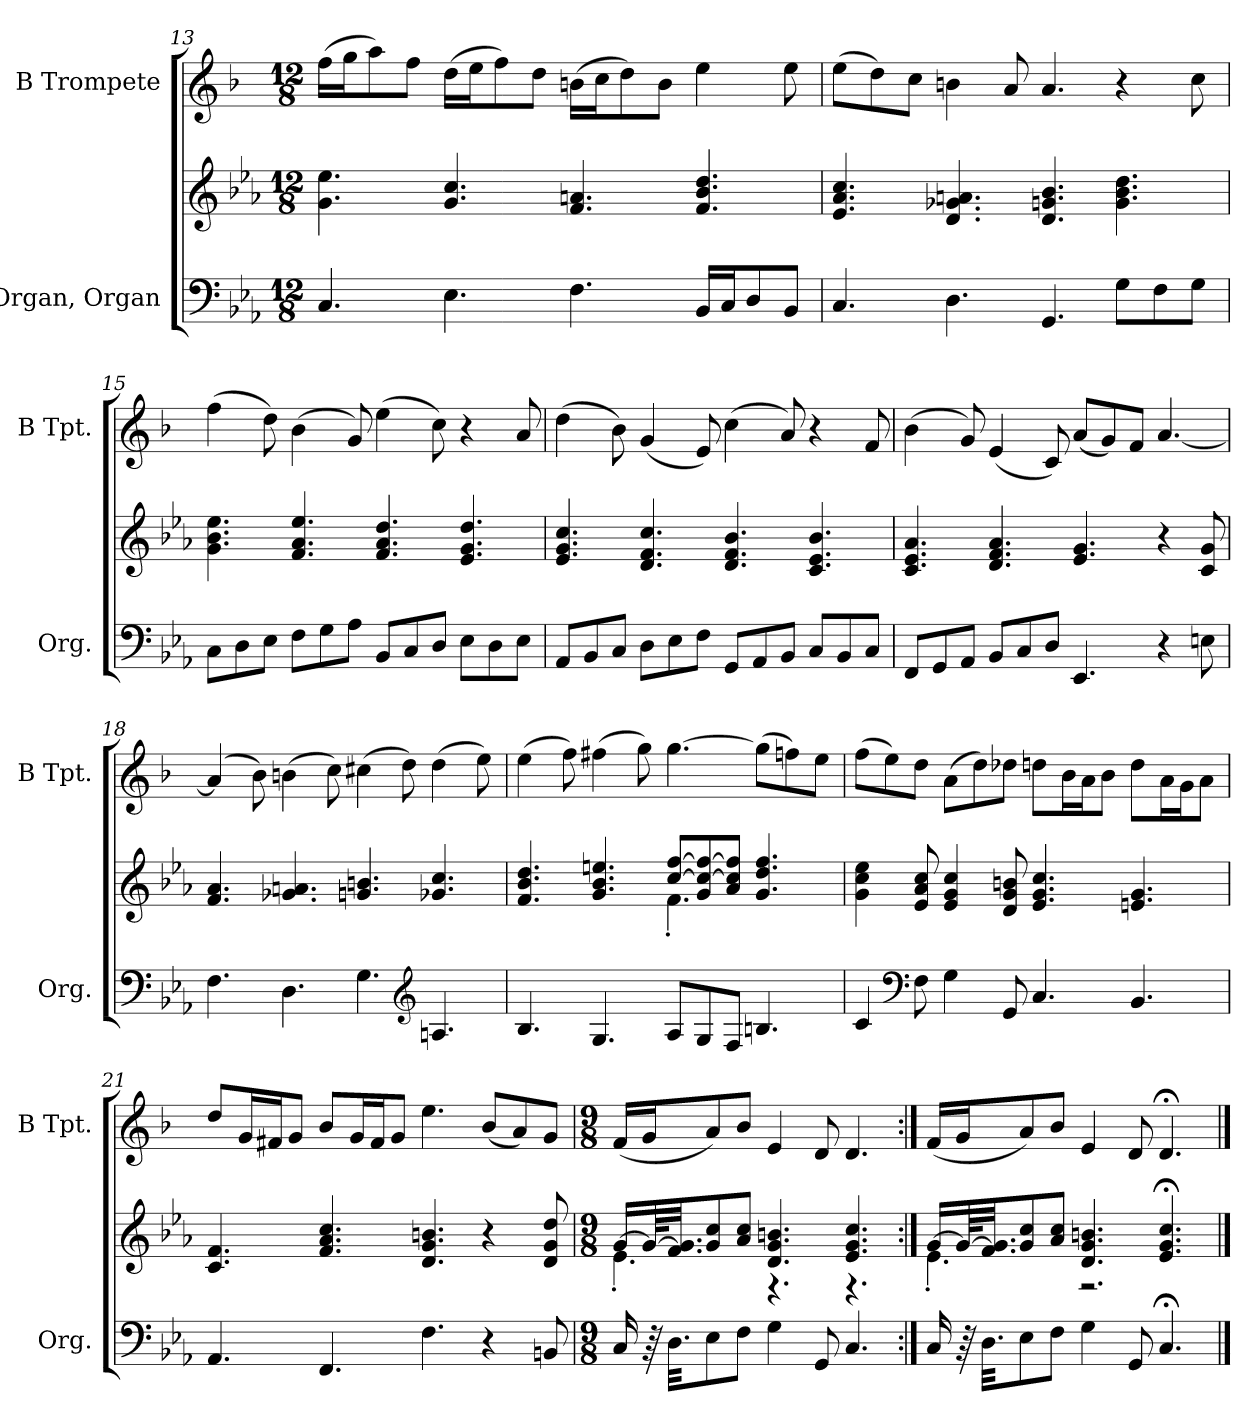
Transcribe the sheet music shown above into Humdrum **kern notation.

**kern	**kern	**kern
*part2	*part2	*part1
*staff3	*staff2	*staff1
*I"Organ, Organ	*	*I"B Trompete
*I'Org.	*	*I'B Tpt.
!!LO:PB:g=z
*clefF4	*clefG2	*clefG2
*	*	*ITrd1c2
*k[b-e-a-]	*k[b-e-a-]	*k[b-e-a-]
*M12/8	*M12/8	*M12/8
=13	=13	=13
4.C/	4.g\ 4.ee-\	(>16ee-\LL
.	.	16ff\J
.	.	8gg\)
.	.	8ee-\J
4.E-\	4.g/ 4.cc/	(>16cc\LL
.	.	16dd\J
.	.	8ee-\)
.	.	8cc\J
4.F\	4.f/ 4.an/	(>16an\LL
.	.	16b-\J
.	.	8cc\)
.	.	8a\J
16BB-/LL	4.f/ 4.b-/ 4.dd/	4dd\
16C/J	.	.
8D/	.	.
8BB-/J	.	8dd\
=14	=14	=14
4.C/	4.e-/ 4.a-/ 4.cc/	(>8dd\L
.	.	8cc\)
.	.	8b-\J
4.D\	4.d/ 4.g-X/ 4.an/	4an\
.	.	8g/
4.GG/	4.d/ 4.gn/ 4.b-/	4.g/
8G\L	4.g\ 4.b-\ 4.dd\	4r
8F\	.	.
8G\J	.	8b-\
=15	=15	=15
8C\L	4.g\ 4.b-\ 4.ee-\	(>4ee-\
8D\	.	.
8E-\J	.	8cc\)
8F\L	4.f/ 4.a-/ 4.ee-/	(>4a-\
8G\	.	.
8A-\J	.	8f/)
8BB-/L	4.f/ 4.a-/ 4.dd/	(>4dd\
8C/	.	.
8D/J	.	8b-\)
8E-\L	4.e-/ 4.g/ 4.dd/	4r
8D\	.	.
8E-\J	.	8g/
!!LO:LB:g=z
=16	=16	=16
8AA-/L	4.e-/ 4.g/ 4.cc/	(>4cc\
8BB-/	.	.
8C/J	.	8a-\)
8D\L	4.d/ 4.f/ 4.cc/	(<4f/
8E-\	.	.
8F\J	.	8d/)
8GG/L	4.d/ 4.f/ 4.b-/	(>4b-\
8AA-/	.	.
8BB-/J	.	8g/)
8C/L	4.c/ 4.e-/ 4.b-/	4r
8BB-/	.	.
8C/J	.	8e-/
=17	=17	=17
8FF/L	4.c/ 4.e-/ 4.a-/	(>4a-\
8GG/	.	.
8AA-/J	.	8f/)
8BB-/L	4.d/ 4.f/ 4.a-/	(<4d/
8C/	.	.
8D/J	.	8B-/)
4.EE-/	4.e-/ 4.g/	(<8g/L
.	.	8f/)
.	.	8e-/J
4r	4r	[4.g/
8En\	8c/ 8g/	.
=18	=18	=18
4.F\	4.f/ 4.a-/	(>4g/]
.	.	8a-\)
4.D\	4.g-X/ 4.an/	(>4an\
.	.	8b-\)
4.G\	4.gn/ 4.bn/	(>4bn\
.	.	8cc\)
*clefG2	*	*
4.An/	4.g-X/ 4.cc/	(>4cc\
.	.	8dd\)
!!LO:LB:g=z
=19	=19	=19
*	*^	*
4.B-/	4.f/ 4.b-/ 4.dd/	2.ryy	(>4dd\
.	.	.	8ee-\)
4.G/	4.g/ 4.b-/ 4.een/	.	(>4een\
.	.	.	8ff\)
8A-/L	[8cc/ [8ff/L	4.f'\	[4.ff\
8G/	8g/ 8cc/_ 8ff/_	.	.
8F/J	8a-/ 8cc/] 8ff/]J	.	.
4.Bn/	4.g/ 4.dd/ 4.ff/	4.ryy	(>8ff\L]
.	.	.	8ee-X\)
.	.	.	8dd\J
*	*v	*v	*
=20	=20	=20
4c/	4g\ 4cc\ 4ee-\	(>8ee-\L
.	.	8dd\)
*clefF4	*	*
8F\	8e-/ 8a-/ 8cc/	8cc\J
4G\	4e-/ 4g/ 4cc/	(>8g\L
.	.	8cc\)
8GG/	8d/ 8g/ 8bn/	8cc-X\J
4.C/	4.e-/ 4.g/ 4.cc/	8ccn\L
.	.	16a-\L
.	.	16g\J
.	.	8a-\J
4.BB-/	4.en/ 4.g/	8cc\L
.	.	16g\L
.	.	16f\J
.	.	8g\J
!!LO:LB:g=z
=21	=21	=21
4.AA-/	4.c/ 4.f/	8cc/L
.	.	16f/L
.	.	16en/J
.	.	8f/J
4.FF/	4.f/ 4.a-/ 4.cc/	8a-/L
.	.	16f/L
.	.	16e/J
.	.	8f/J
4.F\	4.d/ 4.g/ 4.bn/	4.dd\
4r	4r	(<8a-/L
.	.	8g/)
8BBn/	8d/ 8g/ 8dd/	8f/J
=22	=22	=22
*M9/8	*M9/8	*M9/8
*	*^	*
16C/	[16g/LL	4.e-'\	(<16e-/LL
64r	64g/KL_	.	16f/J
32.D\KKL	32.f/ 32.g/]JJ	.	.
8E-\	8g/ 8cc/	.	8g/)
8F\J	8a-/ 8cc/J	.	8a-/J
4G\	4.d/ 4.g/ 4.bn/	4.r	4d/
8GG/	.	.	8c/
4.C/	4.e-/ 4.g/ 4.cc/	4.r	4.c/
=23:|!	=23:|!	=23:|!	=23:|!
*	*	*	*MM120
16C/	[16g/LL	4.e-'\	(<16e-/LL
64r	64g/KL_	.	16f/J
32.D\KKL	32.f/ 32.g/]JJ	.	.
8E-\	8g/ 8cc/	.	8g/)
*	*	*	*MM105
8F\J	8a-/ 8cc/J	.	8a-/J
4G\	4.d/ 4.g/ 4.bn/	2.r	4d/
8GG/	.	.	8c/
4.C;</	4.e-/;< 4.g/;< 4.cc/;<	.	4.c;</
*	*v	*v	*
==	==	==
*-	*-	*-
